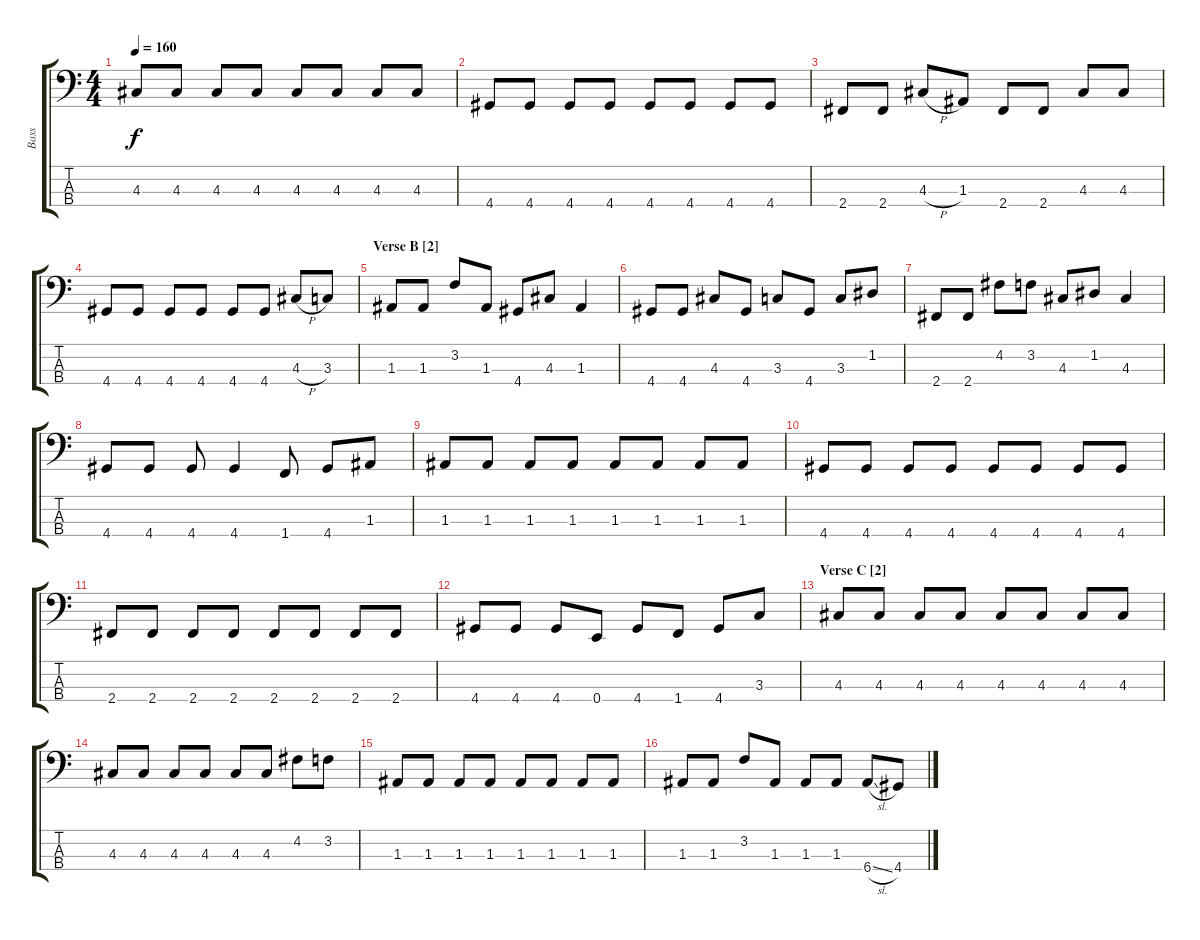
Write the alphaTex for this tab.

\track ("Bass" "Bass") {instrument electricbassfinger}
\staff {score tabs}
\tuning (G2 D2 A1 E1) {hide}
\ts (4 4)
\tempo 160
\clef f4
\ks c
4.3.8{dy f} 4.3.8 4.3.8 4.3.8 4.3.8 4.3.8 4.3.8 4.3.8 |
4.4.8 4.4.8 4.4.8 4.4.8 4.4.8 4.4.8 4.4.8 4.4.8 |
2.4.8 2.4.8 4.3{h}.8 1.3.8 2.4.8 2.4.8 4.3.8 4.3.8 |
4.4.8 4.4.8 4.4.8 4.4.8 4.4.8 4.4.8 4.3{h}.8 3.3.8 |
\section ("" "Verse B [2]")
1.3.8 1.3.8 3.2.8 1.3.8 4.4.8 4.3.8 1.3.4 |
4.4.8 4.4.8 4.3.8 4.4.8 3.3.8 4.4.8 3.3.8 1.2.8 |
2.4.8 2.4.8 4.2.8 3.2.8 4.3.8 1.2.8 4.3.4 |
4.4.8 4.4.8 4.4.8 4.4.4 1.4.8 4.4.8 1.3.8 |
1.3.8 1.3.8 1.3.8 1.3.8 1.3.8 1.3.8 1.3.8 1.3.8 |
4.4.8 4.4.8 4.4.8 4.4.8 4.4.8 4.4.8 4.4.8 4.4.8 |
2.4.8 2.4.8 2.4.8 2.4.8 2.4.8 2.4.8 2.4.8 2.4.8 |
4.4.8 4.4.8 4.4.8 0.4.8 4.4.8 1.4.8 4.4.8 3.3.8 |
\section ("" "Verse C [2]")
4.3.8 4.3.8 4.3.8 4.3.8 4.3.8 4.3.8 4.3.8 4.3.8 |
4.3.8 4.3.8 4.3.8 4.3.8 4.3.8 4.3.8 4.2.8 3.2.8 |
1.3.8 1.3.8 1.3.8 1.3.8 1.3.8 1.3.8 1.3.8 1.3.8 |
1.3.8 1.3.8 3.2.8 1.3.8 1.3.8 1.3.8 6.4{sl}.8 4.4.8
